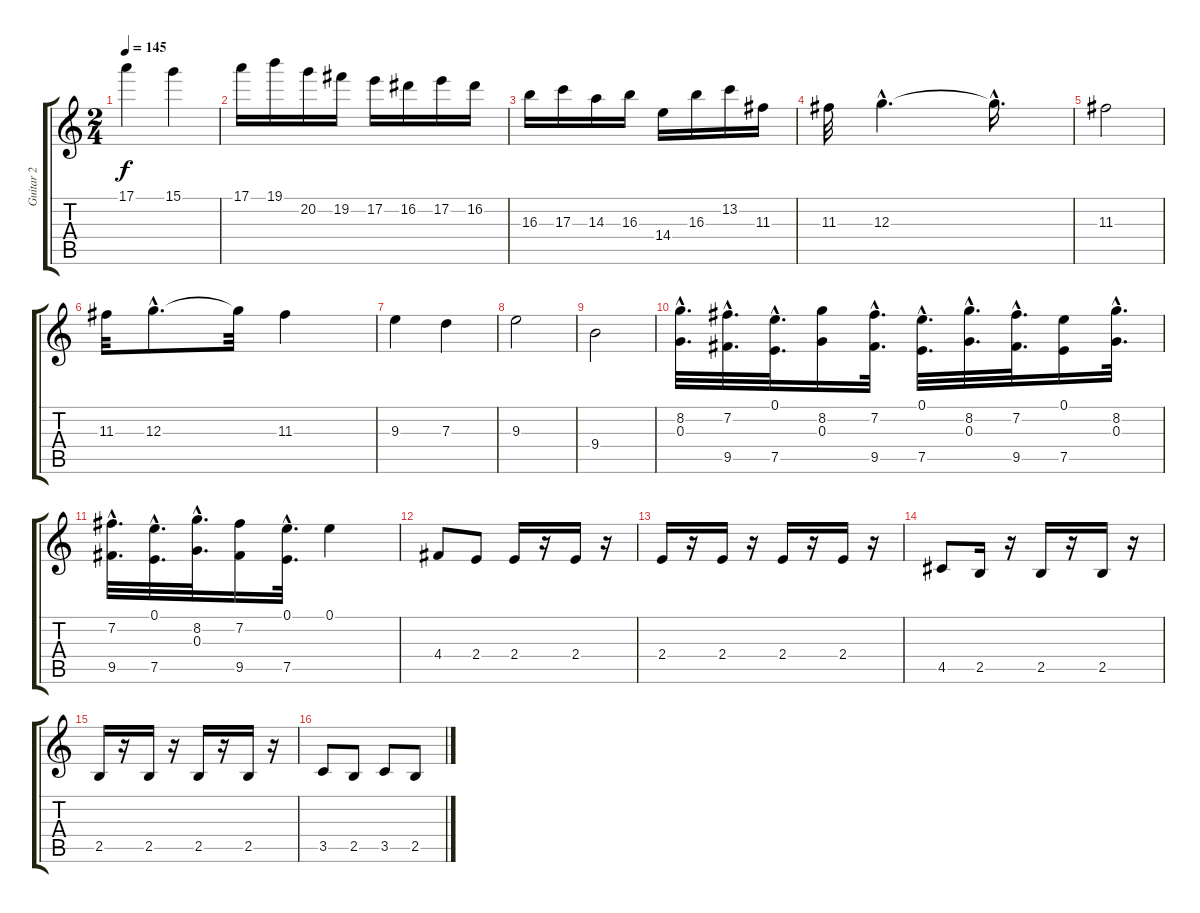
\track ("Guitar 2" "Guitar 2") {instrument overdrivenguitar}
\staff {score tabs}
\tuning (E4 B3 G3 D3 A2 E2) {hide}
\ts (2 4)
\tempo 145
\clef g2
\ks c
17.1.4{dy f} 15.1.4 |
17.1.16 19.1.16 20.2.16 19.2.16 17.2.16 16.2.16 17.2.16 16.2.16 |
16.3.16 17.3.16 14.3.16 16.3.16 14.4.16 16.3.16 13.2.16 11.3.16 |
11.3.32 12.3{hac}.4{d} 12.3{hac t}.16{d} |
11.3.2 |
11.3.32 12.3{hac}.8{d} 12.3{t}.32 11.3.4 |
9.3.4 7.3.4 |
9.3.2 |
9.4.2 |
(8.2{hac} 0.3{hac}).32{d} (7.2{hac} 9.5{hac}).32{d} (0.1{hac} 7.5{hac}).32{d} (8.2 0.3).16 (7.2{hac} 9.5{hac}).32{d} (0.1{hac} 7.5{hac}).32{d} (8.2{hac} 0.3{hac}).32{d} (7.2{hac} 9.5{hac}).32{d} (0.1 7.5).16 (8.2{hac} 0.3{hac}).32{d} |
(7.2{hac} 9.5{hac}).32{d} (0.1{hac} 7.5{hac}).32{d} (8.2{hac} 0.3{hac}).32{d} (7.2 9.5).16 (0.1{hac} 7.5{hac}).32{d} 0.1.4 |
4.4.8 2.4.8 2.4.16 r.16 2.4.16 r.16 |
2.4.16 r.16 2.4.16 r.16 2.4.16 r.16 2.4.16 r.16 |
4.5.8 2.5.16 r.16 2.5.16 r.16 2.5.16 r.16 |
2.5.16 r.16 2.5.16 r.16 2.5.16 r.16 2.5.16 r.16 |
3.5.8 2.5.8 3.5.8 2.5.8
